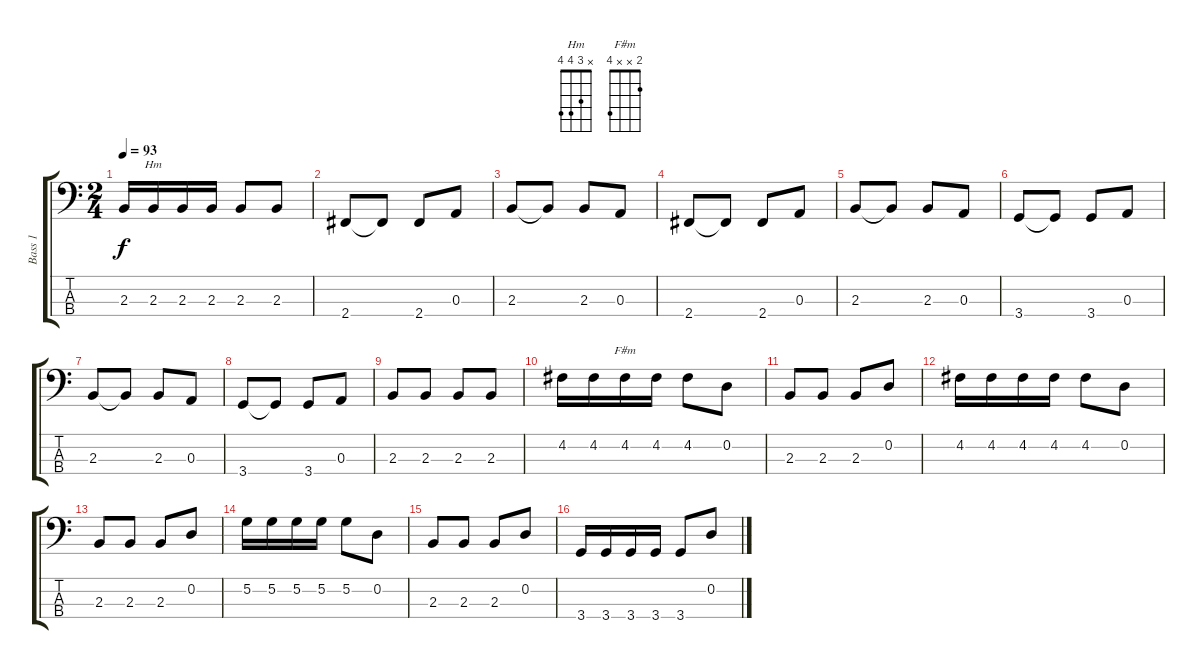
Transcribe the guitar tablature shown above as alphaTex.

\track ("Bass 1" "Bass 1") {instrument fretlessbass}
\staff {score tabs}
\tuning (G2 D2 A1 E1) {hide}
\chord ("Hm" x 3 4 4)
\chord ("F#m" 2 x x 4)
\ts (2 4)
\tempo 93
\clef f4
\ks c
2.3.16{dy f} 2.3.16{ch "Hm"} 2.3.16 2.3.16 2.3.8 2.3.8 |
2.4.8 2.4{t}.8 2.4.8 0.3.8 |
2.3.8 2.3{t}.8 2.3.8 0.3.8 |
2.4.8 2.4{t}.8 2.4.8 0.3.8 |
2.3.8 2.3{t}.8 2.3.8 0.3.8 |
3.4.8 3.4{t}.8 3.4.8 0.3.8 |
2.3.8 2.3{t}.8 2.3.8 0.3.8 |
3.4.8 3.4{t}.8 3.4.8 0.3.8 |
2.3.8 2.3.8 2.3.8 2.3.8 |
4.2.16 4.2.16 4.2.16{ch "F#m"} 4.2.16 4.2.8 0.2.8 |
2.3.8 2.3.8 2.3.8 0.2.8 |
4.2.16 4.2.16 4.2.16 4.2.16 4.2.8 0.2.8 |
2.3.8 2.3.8 2.3.8 0.2.8 |
5.2.16 5.2.16 5.2.16 5.2.16 5.2.8 0.2.8 |
2.3.8 2.3.8 2.3.8 0.2.8 |
3.4.16 3.4.16 3.4.16 3.4.16 3.4.8 0.2.8
